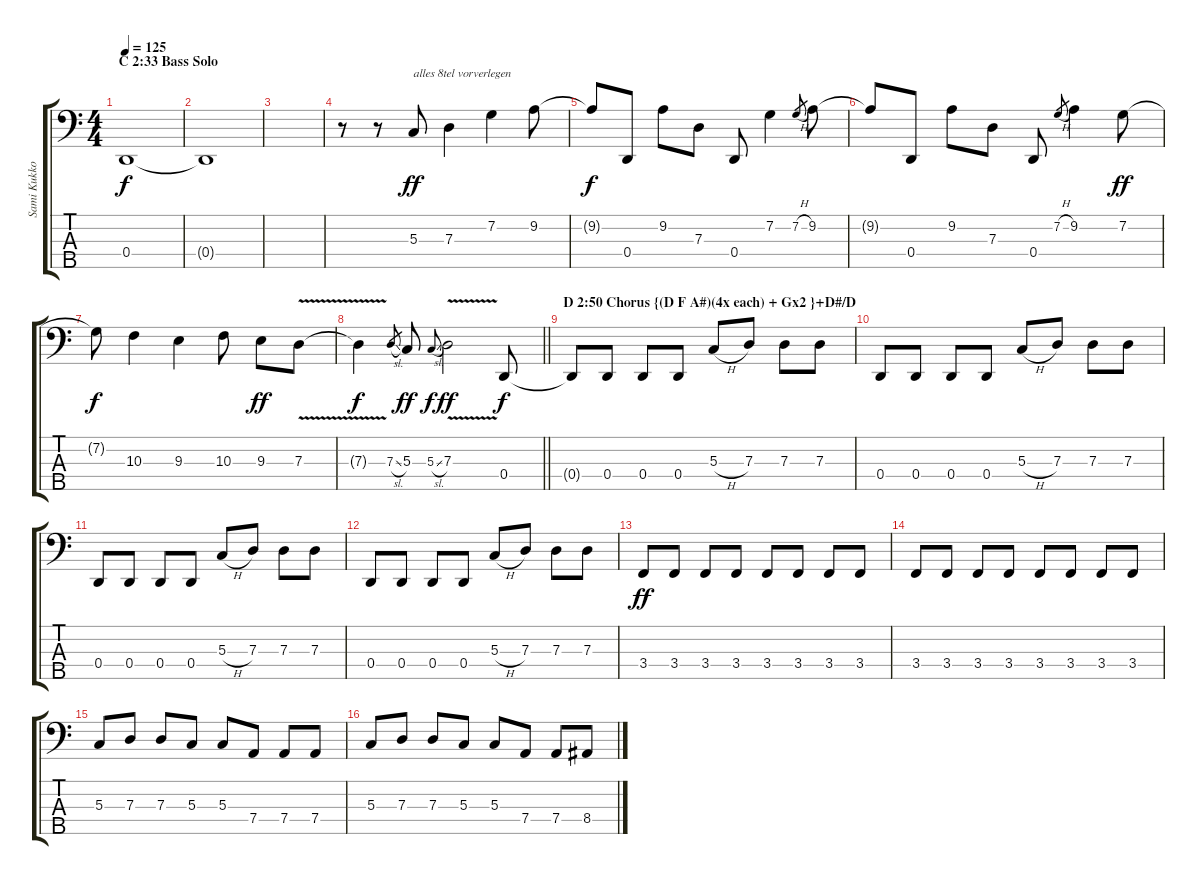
\track ("Sami Kukkohovi (5-string bass guitar)" "Sami Kukko") {instrument electricbasspick}
\staff {score tabs}
\tuning (F2 C2 G1 D1 A0) {hide}
\ts (4 4)
\section ("" "C 2:33 Bass Solo")
\tempo 125
\clef f4
\ks c
0.4{t}.1{dy f} |
0.4{t}.1 |
|
r.8 r.8 5.3.8{txt "alles 8tel vorverlegen" dy ff} 7.3.4 7.2.4 9.2.8 |
9.2{t}.8{dy f} 0.4.8 9.2.8 7.3.8 0.4.8 7.2.4 7.2{h}.8{gr} 9.2.8 |
9.2{t}.8 0.4.8 9.2.8 7.3.8 0.4.8 7.2{h}.8{gr} 9.2.4 7.2.8{dy ff} |
7.2{t}.8{dy f} 10.3.4 9.3.4 10.3.8 9.3.8{dy ff} 7.3{v}.8 |
\barLineRight lightlight
7.3{t}.4{dy f} 7.3{sl}.8{gr} 5.3.8{dy ff} 5.3{sl}.8{gr onbeat dy f} 7.3{v}.2{dy ff} 0.4.8{dy f} |
\section ("" "D 2:50 Chorus {(D F A#)(4x each) + Gx2 }+D#/D ")
0.4{t}.8 0.4.8 0.4.8 0.4.8 5.3{h}.8 7.3.8 7.3.8 7.3.8 |
0.4.8 0.4.8 0.4.8 0.4.8 5.3{h}.8 7.3.8 7.3.8 7.3.8 |
0.4.8 0.4.8 0.4.8 0.4.8 5.3{h}.8 7.3.8 7.3.8 7.3.8 |
0.4.8 0.4.8 0.4.8 0.4.8 5.3{h}.8 7.3.8 7.3.8 7.3.8 |
3.4.8{dy ff} 3.4.8 3.4.8 3.4.8 3.4.8 3.4.8 3.4.8 3.4.8 |
3.4.8 3.4.8 3.4.8 3.4.8 3.4.8 3.4.8 3.4.8 3.4.8 |
5.3.8 7.3.8 7.3.8 5.3.8 5.3.8 7.4.8 7.4.8 7.4.8 |
5.3.8 7.3.8 7.3.8 5.3.8 5.3.8 7.4.8 7.4.8 8.4.8
